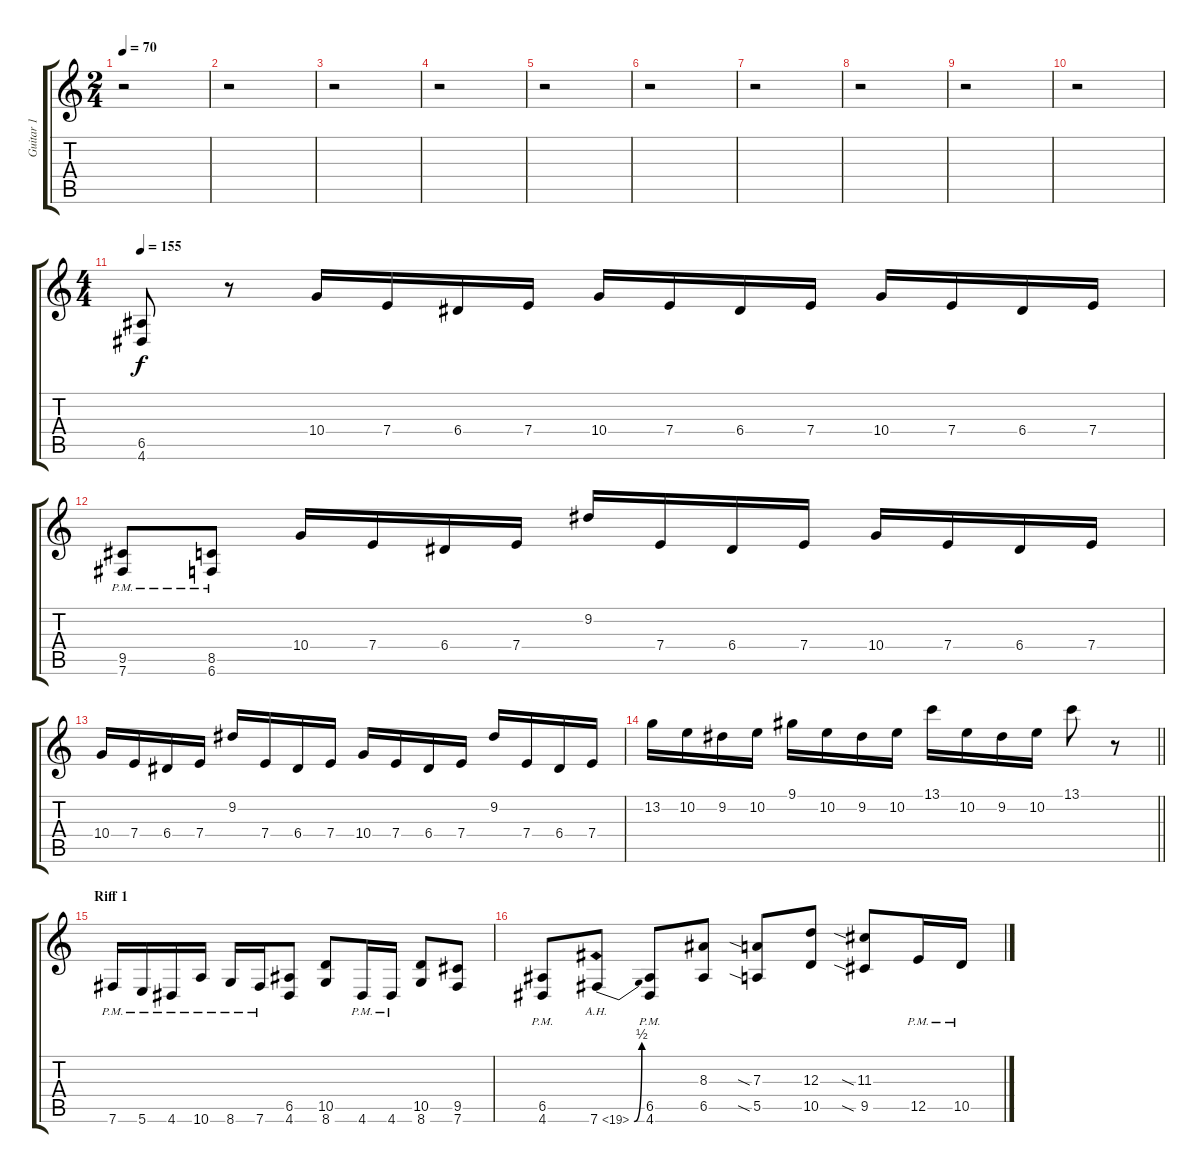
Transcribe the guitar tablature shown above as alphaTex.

\track ("Guitar 1" "Guitar 1") {instrument distortionguitar}
\staff {score tabs}
\tuning (B3 Gb3 D3 A2 E2 B1) {hide}
\ts (2 4)
\tempo 70
\clef g2
\ks c
r.2{dy f instrument distortionguitar} |
r.2 |
r.2 |
r.2 |
r.2 |
r.2 |
r.2 |
r.2 |
r.2 |
r.2 |
\ts (4 4)
\tempo 155
(6.5 4.6).8 r.8 10.4.16 7.4.16 6.4.16 7.4.16 10.4.16 7.4.16 6.4.16 7.4.16 10.4.16 7.4.16 6.4.16 7.4.16 |
(9.5{pm} 7.6{pm}).8 (8.5{pm} 6.6{pm}).8 10.4.16 7.4.16 6.4.16 7.4.16 9.2.16 7.4.16 6.4.16 7.4.16 10.4.16 7.4.16 6.4.16 7.4.16 |
10.4.16 7.4.16 6.4.16 7.4.16 9.2.16 7.4.16 6.4.16 7.4.16 10.4.16 7.4.16 6.4.16 7.4.16 9.2.16 7.4.16 6.4.16 7.4.16 |
\barLineRight lightlight
13.2.16 10.2.16 9.2.16 10.2.16 9.1.16 10.2.16 9.2.16 10.2.16 13.1.16 10.2.16 9.2.16 10.2.16 13.1.8 r.8 |
\section ("" "Riff 1")
7.6{pm}.16 5.6{pm}.16 4.6{pm}.16 10.6{pm}.16 8.6{pm}.16 7.6{pm}.16 (6.5 4.6).8 (10.5 8.6).8 4.6{pm}.16 4.6{pm}.16 (10.5 8.6).8 (9.5 7.6).8 |
(6.5{pm} 4.6{pm}).8 7.6{be (bend 0 0 60 2) ah 12}.8 (6.5{pm} 4.6{pm}).8 (8.3 6.5).8 (7.3{sia} 5.5{sia}).8 (12.3 10.5).8 (11.3{sia} 9.5{sia}).8 12.5{pm}.16 10.5{pm}.16
